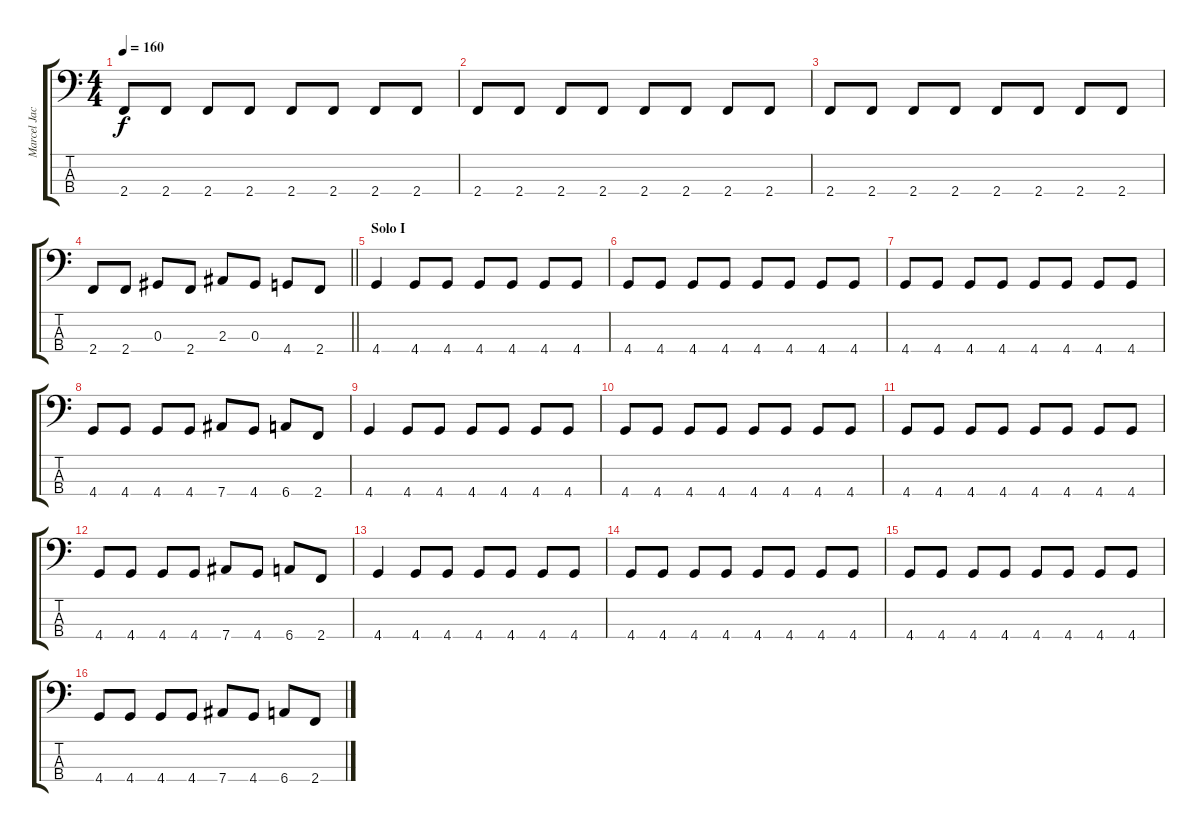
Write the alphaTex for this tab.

\track ("Marcel Jacob" "Marcel Jac") {instrument electricbassfinger}
\staff {score tabs}
\tuning (Gb2 Db2 Ab1 Eb1) {hide}
\ts (4 4)
\tempo 160
\clef f4
\ks c
2.4.8{dy f} 2.4.8 2.4.8 2.4.8 2.4.8 2.4.8 2.4.8 2.4.8 |
2.4.8 2.4.8 2.4.8 2.4.8 2.4.8 2.4.8 2.4.8 2.4.8 |
2.4.8 2.4.8 2.4.8 2.4.8 2.4.8 2.4.8 2.4.8 2.4.8 |
\barLineRight lightlight
2.4.8 2.4.8 0.3.8 2.4.8 2.3.8 0.3.8 4.4.8 2.4.8 |
\section ("" "Solo I")
4.4.4 4.4.8 4.4.8 4.4.8 4.4.8 4.4.8 4.4.8 |
4.4.8 4.4.8 4.4.8 4.4.8 4.4.8 4.4.8 4.4.8 4.4.8 |
4.4.8 4.4.8 4.4.8 4.4.8 4.4.8 4.4.8 4.4.8 4.4.8 |
4.4.8 4.4.8 4.4.8 4.4.8 7.4.8 4.4.8 6.4.8 2.4.8 |
4.4.4 4.4.8 4.4.8 4.4.8 4.4.8 4.4.8 4.4.8 |
4.4.8 4.4.8 4.4.8 4.4.8 4.4.8 4.4.8 4.4.8 4.4.8 |
4.4.8 4.4.8 4.4.8 4.4.8 4.4.8 4.4.8 4.4.8 4.4.8 |
4.4.8 4.4.8 4.4.8 4.4.8 7.4.8 4.4.8 6.4.8 2.4.8 |
4.4.4 4.4.8 4.4.8 4.4.8 4.4.8 4.4.8 4.4.8 |
4.4.8 4.4.8 4.4.8 4.4.8 4.4.8 4.4.8 4.4.8 4.4.8 |
4.4.8 4.4.8 4.4.8 4.4.8 4.4.8 4.4.8 4.4.8 4.4.8 |
4.4.8 4.4.8 4.4.8 4.4.8 7.4.8 4.4.8 6.4.8 2.4.8
